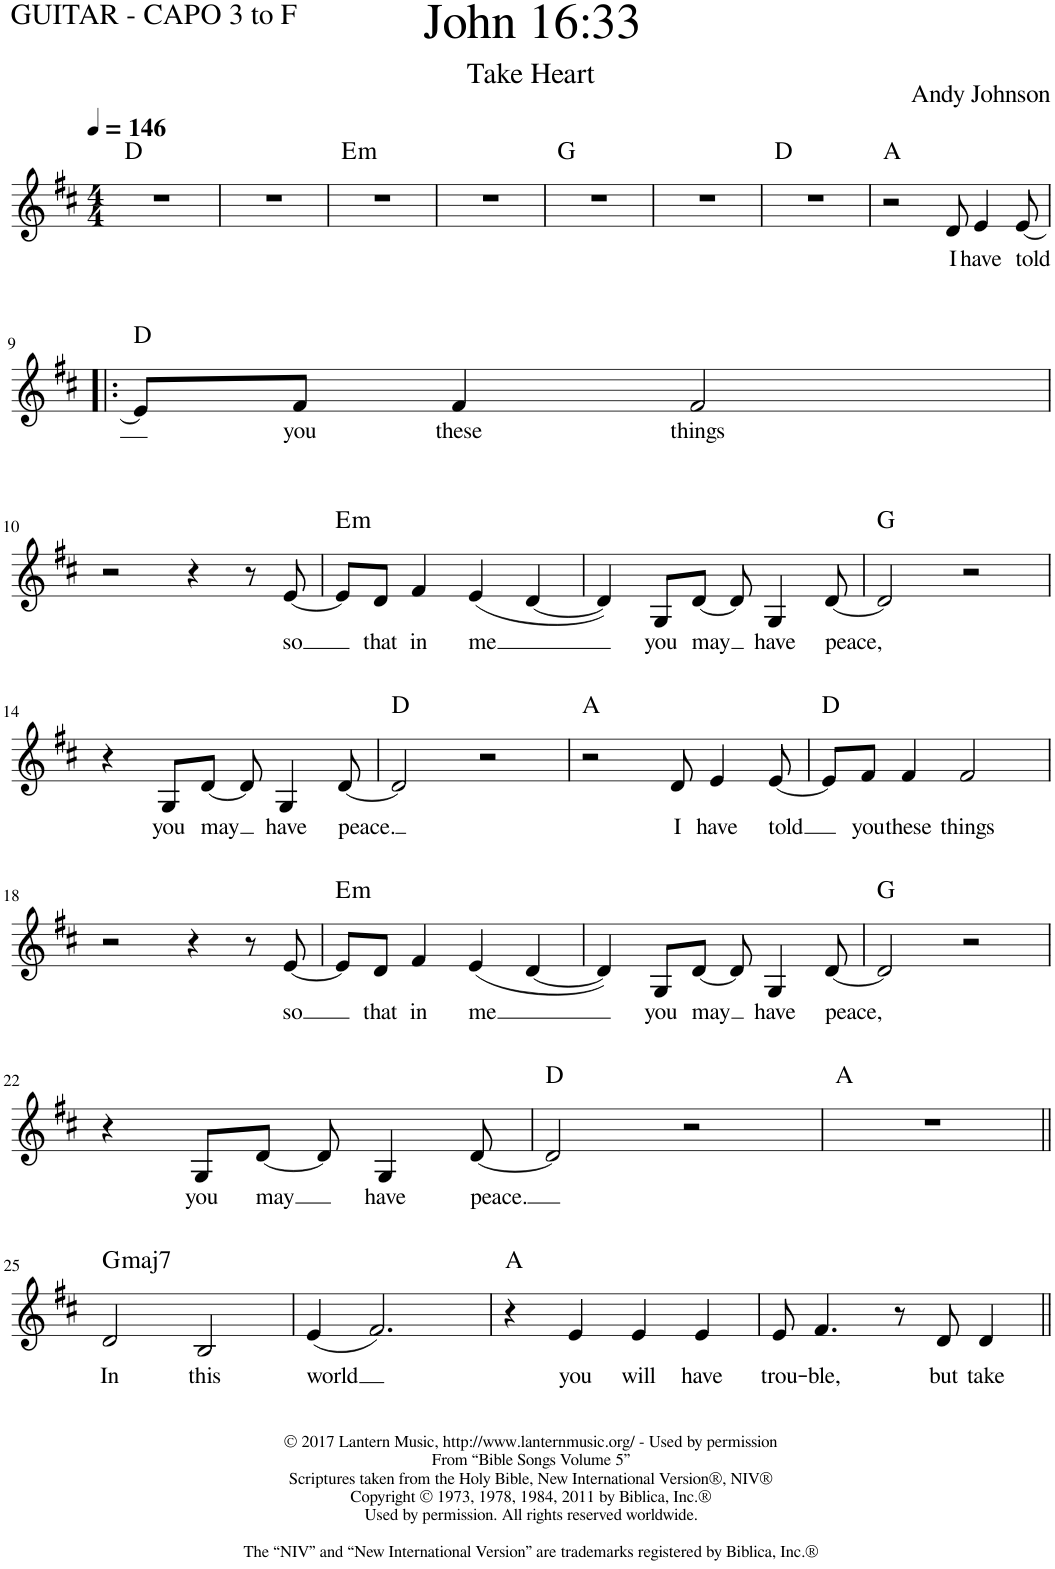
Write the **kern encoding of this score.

**kern	**text	**harte
*part1	*part1	*part1
*staff1	*staff1	*
*I"Piano	*	*
*I'Pno.	*	*
*clefG2	*	*
*k[f#c#]	*	*
*M4/4	*	*
*MM146	*	*
=1	=1	=1
1r	.	D:maj
=2	=2	=2
1r	.	.
=3	=3	=3
!	!	!LO:H:kt=m
1r	.	E:min
=4	=4	=4
1r	.	.
=5	=5	=5
1r	.	G:maj
=6	=6	=6
1r	.	.
=7	=7	=7
1r	.	D:maj
=8	=8	=8
2r	.	A:maj
!	!LO:LY:b	!
8d/	I	.
!	!LO:LY:b	!
4e/	have	.
!	!LO:LY:b	!
[8e/	told	.
!!LO:LB:g=z
=9!|:	=9!|:	=9!|:
8e/L]	.	D:maj
!	!LO:LY:b	!
8f#/J	you	.
!	!LO:LY:b	!
4f#/	these	.
!	!LO:LY:b	!
2f#/	things	.
!!LO:LB:g=z
=10	=10	=10
2r	.	.
4r	.	.
8r	.	.
!	!LO:LY:b	!
[8e/	so	.
=11	=11	=11
!	!	!LO:H:kt=m
8e/L]	.	E:min
!	!LO:LY:b	!
8d/J	that	.
!	!LO:LY:b	!
4f#/	in	.
!	!LO:LY:b	!
(4e/	me	.
[4d/	.	.
=12	=12	=12
4d/])	.	.
!	!LO:LY:b	!
8G/L	you	.
!	!LO:LY:b	!
[8d/J	may	.
8d/]	.	.
!	!LO:LY:b	!
4G/	have	.
!	!LO:LY:b	!
[8d/	peace,	.
=13	=13	=13
2d/]	.	G:maj
2r	.	.
!!LO:LB:g=z
=14	=14	=14
4r	.	.
!	!LO:LY:b	!
8G/L	you	.
!	!LO:LY:b	!
[8d/J	may	.
8d/]	.	.
!	!LO:LY:b	!
4G/	have	.
!	!LO:LY:b	!
[8d/	peace.	.
=15	=15	=15
2d/]	.	D:maj
2r	.	.
=16	=16	=16
2r	.	A:maj
!	!LO:LY:b	!
8d/	I	.
!	!LO:LY:b	!
4e/	have	.
!	!LO:LY:b	!
[8e/	told	.
=17	=17	=17
8e/L]	.	D:maj
!	!LO:LY:b	!
8f#/J	you	.
!	!LO:LY:b	!
4f#/	these	.
!	!LO:LY:b	!
2f#/	things	.
!!LO:LB:g=z
=18	=18	=18
2r	.	.
4r	.	.
8r	.	.
!	!LO:LY:b	!
[8e/	so	.
=19	=19	=19
!	!	!LO:H:kt=m
8e/L]	.	E:min
!	!LO:LY:b	!
8d/J	that	.
!	!LO:LY:b	!
4f#/	in	.
!	!LO:LY:b	!
(4e/	me	.
[4d/	.	.
=20	=20	=20
4d/])	.	.
!	!LO:LY:b	!
8G/L	you	.
!	!LO:LY:b	!
[8d/J	may	.
8d/]	.	.
!	!LO:LY:b	!
4G/	have	.
!	!LO:LY:b	!
[8d/	peace,	.
=21	=21	=21
2d/]	.	G:maj
2r	.	.
!!LO:LB:g=z
=22	=22	=22
4r	.	.
!	!LO:LY:b	!
8G/L	you	.
!	!LO:LY:b	!
[8d/J	may	.
8d/]	.	.
!	!LO:LY:b	!
4G/	have	.
!	!LO:LY:b	!
[8d/	peace.	.
=23	=23	=23
2d/]	.	D:maj
2r	.	.
=24	=24	=24
1r	.	A:maj
!!LO:LB:g=z
=25||	=25||	=25||
!	!LO:LY:b	!LO:H:kt=maj7
2d/	In	G:maj7
!	!LO:LY:b	!
2B/	this	.
=26	=26	=26
!	!LO:LY:b	!
(4e/	world	.
2.f#/)	.	.
=27	=27	=27
4r	.	A:maj
!	!LO:LY:b	!
4e/	you	.
!	!LO:LY:b	!
4e/	will	.
!	!LO:LY:b	!
4e/	have	.
=28	=28	=28
!	!LO:LY:b	!
8e/	trou-	.
!	!LO:LY:b	!
4.f#/	-ble,	.
8r	.	.
!	!LO:LY:b	!
8d/	but	.
!	!LO:LY:b	!
4d/	take	.
=||	=||	=||
*-	*-	*-
